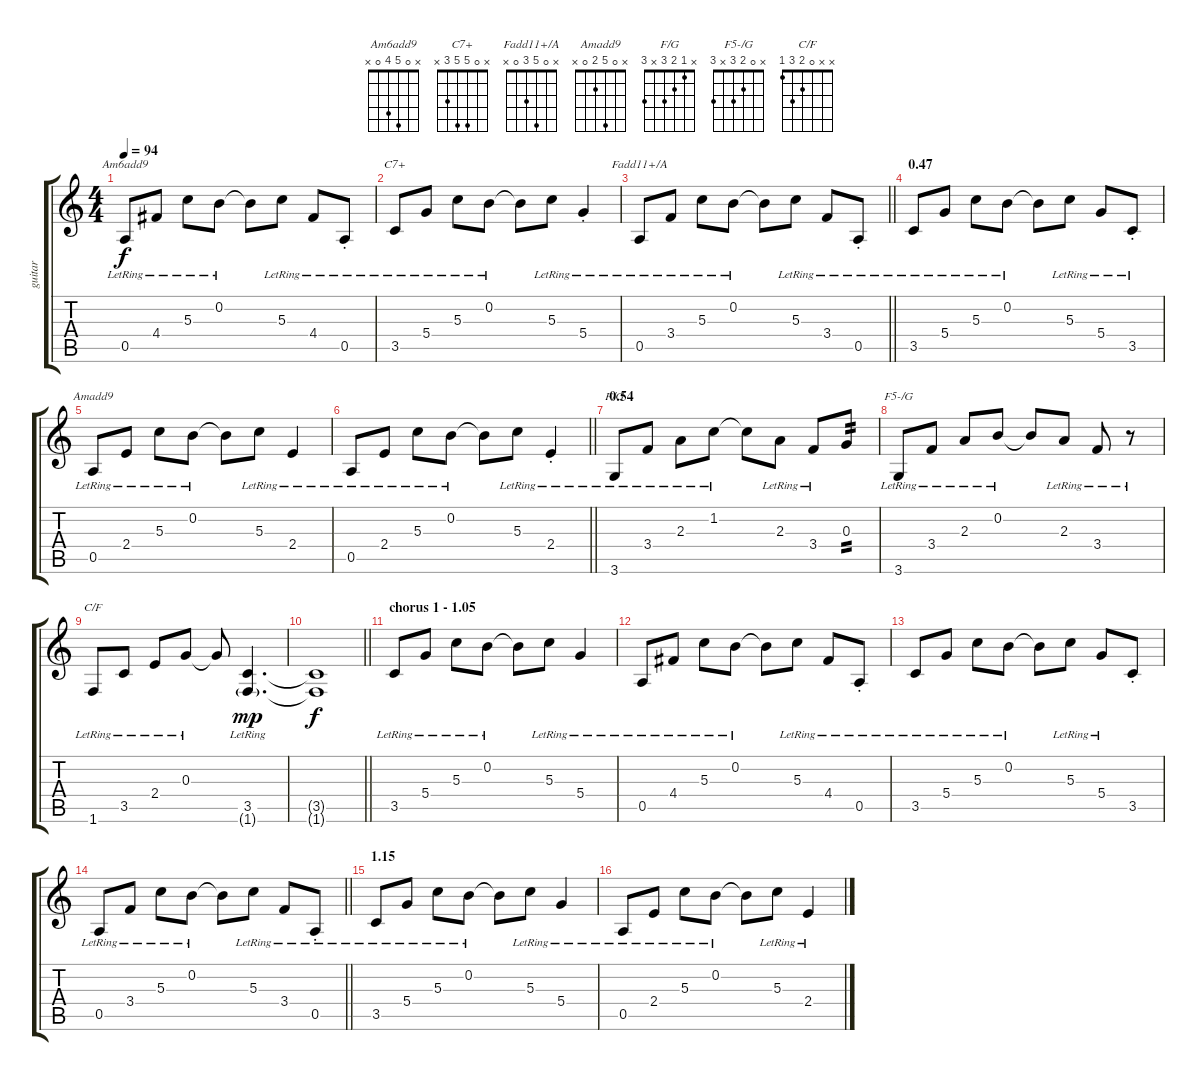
\track ("guitar" "guitar") {instrument electricguitarjazz}
\staff {score tabs}
\tuning (E4 B3 G3 D3 A2 E2) {hide}
\chord ("Am6add9" x 0 5 4 0 x)
\chord ("C7+" x 0 5 5 3 x)
\chord ("Fadd11+/A" x 0 5 3 0 x)
\chord ("Amadd9" x 0 5 2 0 x)
\chord ("F/G" x 1 2 3 x 3)
\chord ("F5-/G" x 0 2 3 x 3)
\chord ("C/F" x x 0 2 3 1)
\ts (4 4)
\tempo 94
\clef g2
\ks c
0.5{lr}.8{ch "Am6add9" dy f} 4.4{lr}.8 5.3{lr}.8 0.2{lr}.8 0.2{t}.8 5.3{lr}.8 4.4{lr}.8 0.5{st lr}.8 |
3.5{lr}.8{ch "C7+"} 5.4{lr}.8 5.3{lr}.8 0.2{lr}.8 0.2{t}.8 5.3{lr}.8 5.4{st lr}.4 |
\barLineRight lightlight
0.5{lr}.8{ch "Fadd11+/A"} 3.4{lr}.8 5.3{lr}.8 0.2{lr}.8 0.2{t}.8 5.3{lr}.8 3.4{lr}.8 0.5{st lr}.8 |
\section ("" "0.47")
3.5{lr}.8 5.4{lr}.8 5.3{lr}.8 0.2{lr}.8 0.2{t}.8 5.3{lr}.8 5.4{lr}.8 3.5{st lr}.8 |
0.5{lr}.8{ch "Amadd9"} 2.4{lr}.8 5.3{lr}.8 0.2{lr}.8 0.2{t}.8 5.3{lr}.8 2.4{lr}.4 |
\barLineRight lightlight
0.5{lr}.8 2.4{lr}.8 5.3{lr}.8 0.2{lr}.8 0.2{t}.8 5.3{lr}.8 2.4{st lr}.4 |
\section ("" "0.54")
3.6{lr}.8{ch "F/G"} 3.4{lr}.8 2.3{lr}.8 1.2{lr}.8 1.2{t}.8 2.3{lr}.8 3.4{lr}.8 0.3.8{tp 2} |
3.6{lr}.8{ch "F5-/G"} 3.4{lr}.8 2.3{lr}.8 0.2{lr}.8 0.2{t}.8 2.3{lr}.8 3.4{lr}.8 r.8 |
1.6{lr}.8{ch "C/F"} 3.5{lr}.8 2.4{lr}.8 0.3{lr}.8 0.3{t}.8 (3.5{lr} 1.6{g lr}).4{d dy mp} |
\barLineRight lightlight
(3.5{t} 1.6{t}).1{dy f} |
\section ("" "chorus 1 - 1.05")
3.5{lr}.8 5.4{lr}.8 5.3{lr}.8 0.2{lr}.8 0.2{t}.8 5.3{lr}.8 5.4{lr}.4 |
0.5{lr}.8 4.4{lr}.8 5.3{lr}.8 0.2{lr}.8 0.2{t}.8 5.3{lr}.8 4.4{lr}.8 0.5{st lr}.8 |
3.5{lr}.8 5.4{lr}.8 5.3{lr}.8 0.2{lr}.8 0.2{t}.8 5.3{lr}.8 5.4{lr}.8 3.5{st}.8 |
\barLineRight lightlight
0.5{lr}.8 3.4{lr}.8 5.3{lr}.8 0.2{lr}.8 0.2{t}.8 5.3{lr}.8 3.4{lr}.8 0.5{st lr}.8 |
\section ("" "1.15")
3.5{lr}.8 5.4{lr}.8 5.3{lr}.8 0.2{lr}.8 0.2{t}.8 5.3{lr}.8 5.4{lr}.4 |
0.5{lr}.8 2.4{lr}.8 5.3{lr}.8 0.2{lr}.8 0.2{t}.8 5.3{lr}.8 2.4{lr}.4
